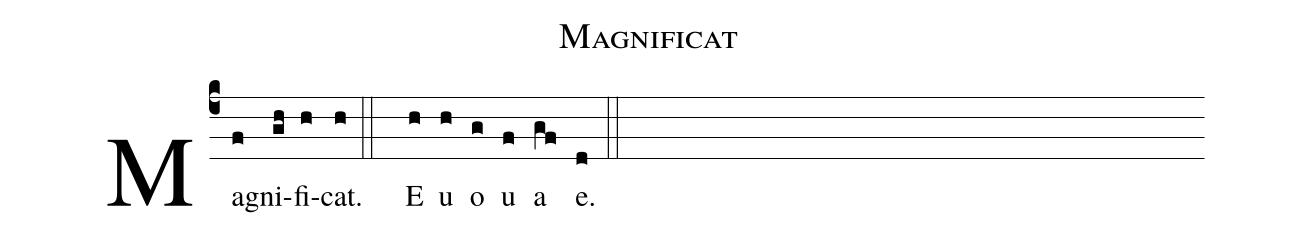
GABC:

name: Magnificat;
%%
(c4) Mag(f)ni(gh)fi(h)cat.(h::) E(h) u(h) o(g) u(f) a(gf) e.(d::)
